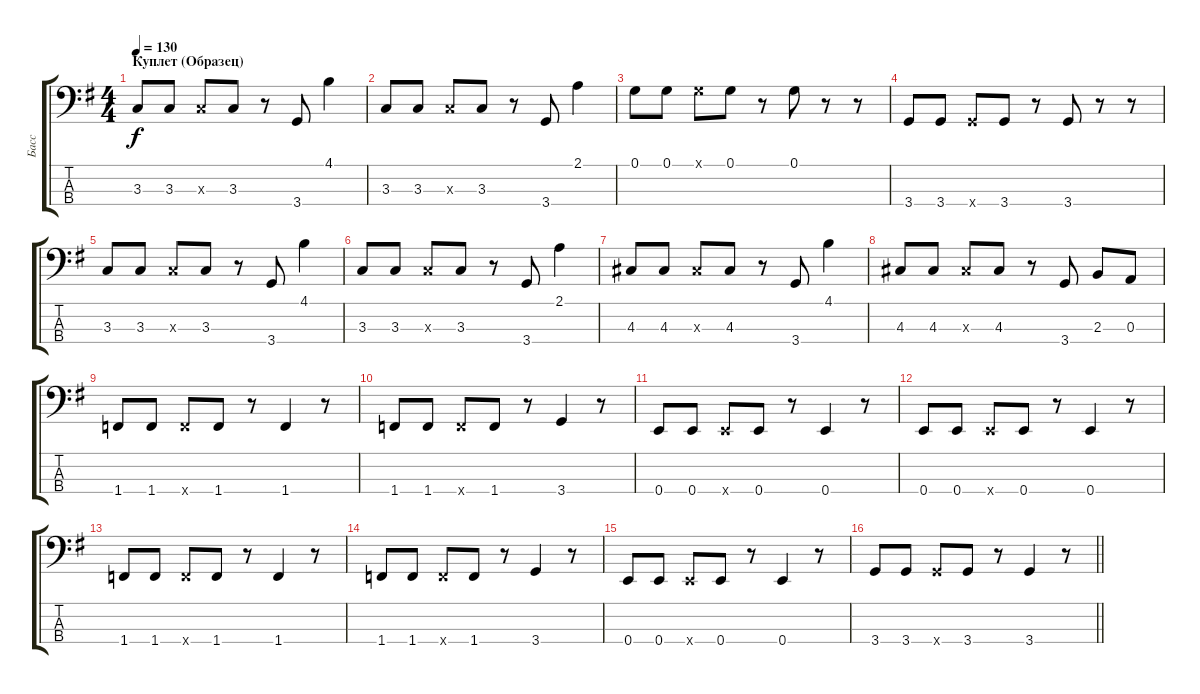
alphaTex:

\track ("Басс" "Басс") {instrument electricbassfinger}
\staff {score tabs}
\tuning (G2 D2 A1 E1) {hide}
\ts (4 4)
\section ("" "Куплет (Образец)")
\tempo 130
\clef f4
\ks eminor
3.3.8{dy f} 3.3.8 3.3{x}.8 3.3.8 r.8 3.4.8 4.1.4 |
3.3.8 3.3.8 3.3{x}.8 3.3.8 r.8 3.4.8 2.1.4 |
0.1.8 0.1.8 0.1{x}.8 0.1.8 r.8 0.1.8 r.8 r.8 |
3.4.8 3.4.8 3.4{x}.8 3.4.8 r.8 3.4.8 r.8 r.8 |
3.3.8 3.3.8 3.3{x}.8 3.3.8 r.8 3.4.8 4.1.4 |
3.3.8 3.3.8 3.3{x}.8 3.3.8 r.8 3.4.8 2.1.4 |
4.3.8 4.3.8 4.3{x}.8 4.3.8 r.8 3.4.8 4.1.4 |
4.3.8 4.3.8 4.3{x}.8 4.3.8 r.8 3.4.8 2.3.8 0.3.8 |
1.4.8 1.4.8 1.4{x}.8 1.4.8 r.8 1.4.4 r.8 |
1.4.8 1.4.8 1.4{x}.8 1.4.8 r.8 3.4.4 r.8 |
0.4.8 0.4.8 0.4{x}.8 0.4.8 r.8 0.4.4 r.8 |
0.4.8 0.4.8 0.4{x}.8 0.4.8 r.8 0.4.4 r.8 |
1.4.8 1.4.8 1.4{x}.8 1.4.8 r.8 1.4.4 r.8 |
1.4.8 1.4.8 1.4{x}.8 1.4.8 r.8 3.4.4 r.8 |
0.4.8 0.4.8 0.4{x}.8 0.4.8 r.8 0.4.4 r.8 |
\barLineRight lightlight
3.4.8 3.4.8 3.4{x}.8 3.4.8 r.8 3.4.4 r.8
